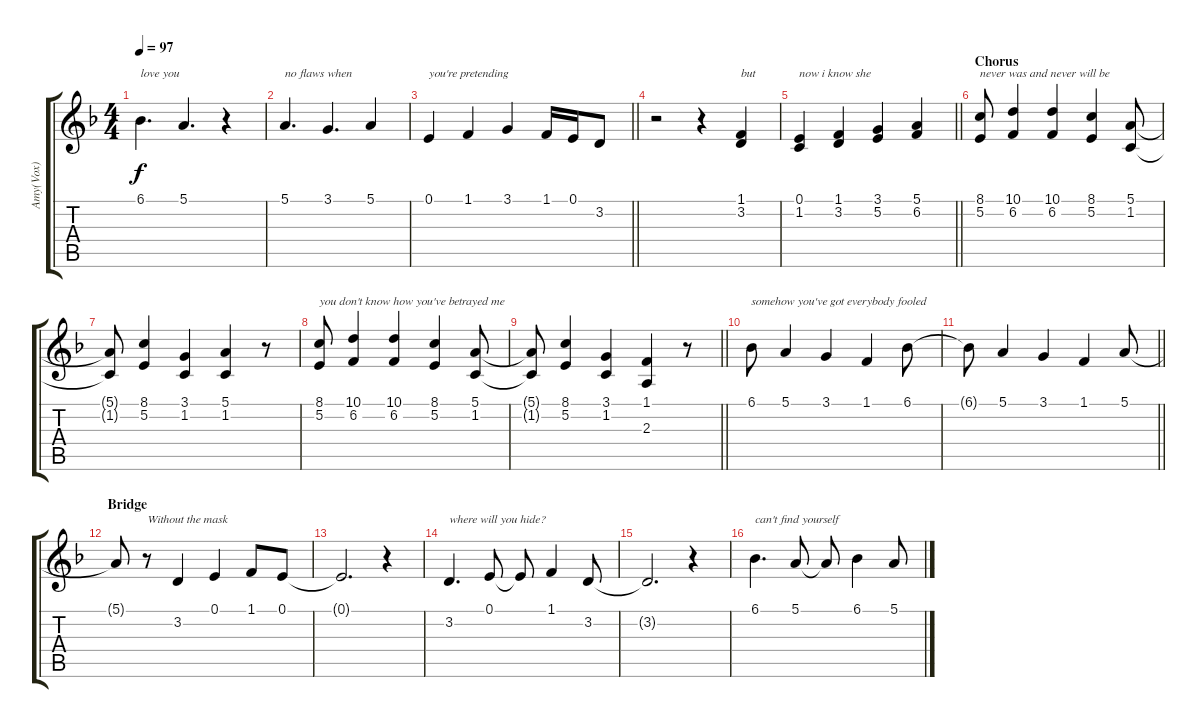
\track ("Amy(Vox)" "Amy(Vox)") {instrument oboe}
\staff {score tabs}
\tuning (E4 B3 G3 D3 A2 E2) {hide}
\ts (4 4)
\tempo 97
\clef g2
\ks f
6.1.4{d txt "love you" dy f} 5.1.4{d} r.4 |
5.1.4{d txt "no flaws when"} 3.1.4{d} 5.1.4 |
\barLineRight lightlight
0.1.4{txt "you're pretending"} 1.1.4 3.1.4 1.1.16 0.1.16 3.2.8 |
r.2 r.4 (1.1 3.2).4{txt "but"} |
\barLineRight lightlight
(0.1 1.2).4{txt "now i know she "} (1.1 3.2).4 (3.1 5.2).4 (5.1 6.2).4 |
\section ("" "Chorus")
(8.1 5.2).8{txt "never was and never will be"} (10.1 6.2).4 (10.1 6.2).4 (8.1 5.2).4 (5.1 1.2).8 |
(5.1{t} 1.2{t}).8 (8.1 5.2).4 (3.1 1.2).4 (5.1 1.2).4 r.8 |
(8.1 5.2).8{txt "you don't know how you've betrayed me"} (10.1 6.2).4 (10.1 6.2).4 (8.1 5.2).4 (5.1 1.2).8 |
\barLineRight lightlight
(5.1{t} 1.2{t}).8 (8.1 5.2).4 (3.1 1.2).4 (1.1 2.3).4 r.8 |
6.1.8{txt "somehow you've got everybody fooled"} 5.1.4 3.1.4 1.1.4 6.1.8 |
\barLineRight lightlight
6.1{t}.8 5.1.4 3.1.4 1.1.4 5.1.8 |
\section ("" "Bridge")
5.1{t}.8 r.8{txt "Without the mask"} 3.2.4 0.1.4 1.1.8 0.1.8 |
0.1{t}.2{d} r.4 |
3.2.4{d txt "where will you hide?"} 0.1.8 0.1{t}.8 1.1.4 3.2.8 |
3.2{t}.2{d} r.4 |
6.1.4{d txt "can't find yourself"} 5.1.8 5.1{t}.8 6.1.4 5.1.8
